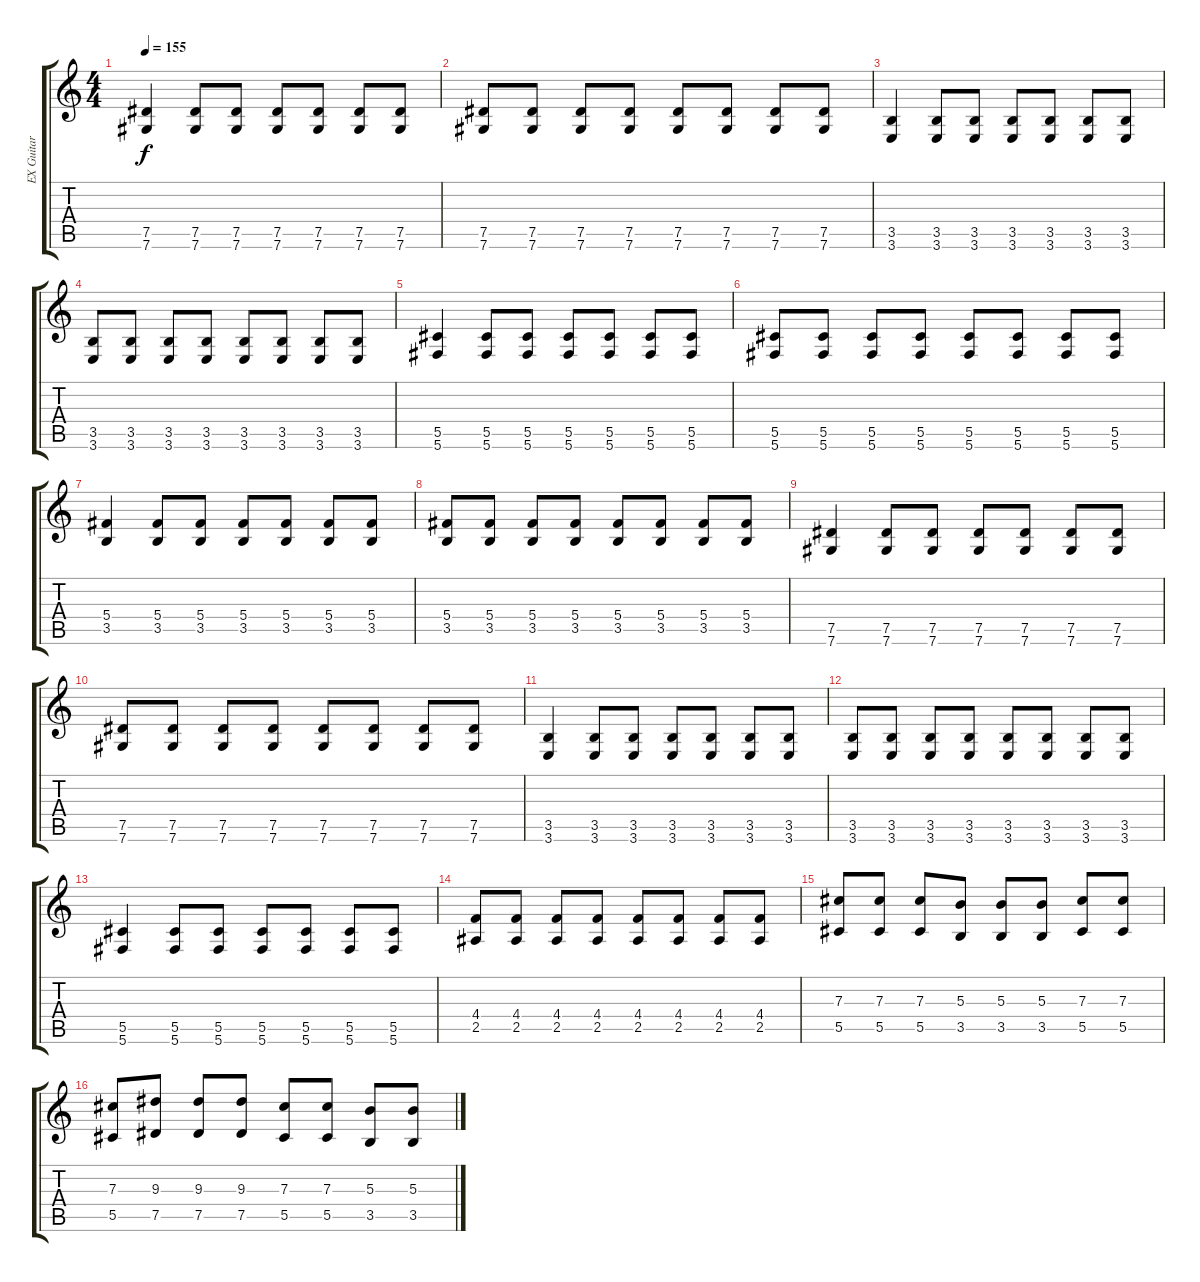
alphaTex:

\track ("EX Guitar" "EX Guitar") {instrument acousticguitarsteel}
\staff {score tabs}
\tuning (Eb4 Bb3 Gb3 Db3 Ab2 Db2) {hide}
\ts (4 4)
\tempo 155
\clef g2
\ks c
(7.5 7.6).4{dy f} (7.5 7.6).8 (7.5 7.6).8 (7.5 7.6).8 (7.5 7.6).8 (7.5 7.6).8 (7.5 7.6).8 |
(7.5 7.6).8 (7.5 7.6).8 (7.5 7.6).8 (7.5 7.6).8 (7.5 7.6).8 (7.5 7.6).8 (7.5 7.6).8 (7.5 7.6).8 |
(3.5 3.6).4 (3.5 3.6).8 (3.5 3.6).8 (3.5 3.6).8 (3.5 3.6).8 (3.5 3.6).8 (3.5 3.6).8 |
(3.5 3.6).8 (3.5 3.6).8 (3.5 3.6).8 (3.5 3.6).8 (3.5 3.6).8 (3.5 3.6).8 (3.5 3.6).8 (3.5 3.6).8 |
(5.5 5.6).4 (5.5 5.6).8 (5.5 5.6).8 (5.5 5.6).8 (5.5 5.6).8 (5.5 5.6).8 (5.5 5.6).8 |
(5.5 5.6).8 (5.5 5.6).8 (5.5 5.6).8 (5.5 5.6).8 (5.5 5.6).8 (5.5 5.6).8 (5.5 5.6).8 (5.5 5.6).8 |
(5.4 3.5).4 (5.4 3.5).8 (5.4 3.5).8 (5.4 3.5).8 (5.4 3.5).8 (5.4 3.5).8 (5.4 3.5).8 |
(5.4 3.5).8 (5.4 3.5).8 (5.4 3.5).8 (5.4 3.5).8 (5.4 3.5).8 (5.4 3.5).8 (5.4 3.5).8 (5.4 3.5).8 |
(7.5 7.6).4 (7.5 7.6).8 (7.5 7.6).8 (7.5 7.6).8 (7.5 7.6).8 (7.5 7.6).8 (7.5 7.6).8 |
(7.5 7.6).8 (7.5 7.6).8 (7.5 7.6).8 (7.5 7.6).8 (7.5 7.6).8 (7.5 7.6).8 (7.5 7.6).8 (7.5 7.6).8 |
(3.5 3.6).4 (3.5 3.6).8 (3.5 3.6).8 (3.5 3.6).8 (3.5 3.6).8 (3.5 3.6).8 (3.5 3.6).8 |
(3.5 3.6).8 (3.5 3.6).8 (3.5 3.6).8 (3.5 3.6).8 (3.5 3.6).8 (3.5 3.6).8 (3.5 3.6).8 (3.5 3.6).8 |
(5.5 5.6).4 (5.5 5.6).8 (5.5 5.6).8 (5.5 5.6).8 (5.5 5.6).8 (5.5 5.6).8 (5.5 5.6).8 |
(4.4 2.5).8 (4.4 2.5).8 (4.4 2.5).8 (4.4 2.5).8 (4.4 2.5).8 (4.4 2.5).8 (4.4 2.5).8 (4.4 2.5).8 |
(7.3 5.5).8 (7.3 5.5).8 (7.3 5.5).8 (5.3 3.5).8 (5.3 3.5).8 (5.3 3.5).8 (7.3 5.5).8 (7.3 5.5).8 |
(7.3 5.5).8 (9.3 7.5).8 (9.3 7.5).8 (9.3 7.5).8 (7.3 5.5).8 (7.3 5.5).8 (5.3 3.5).8 (5.3 3.5).8
